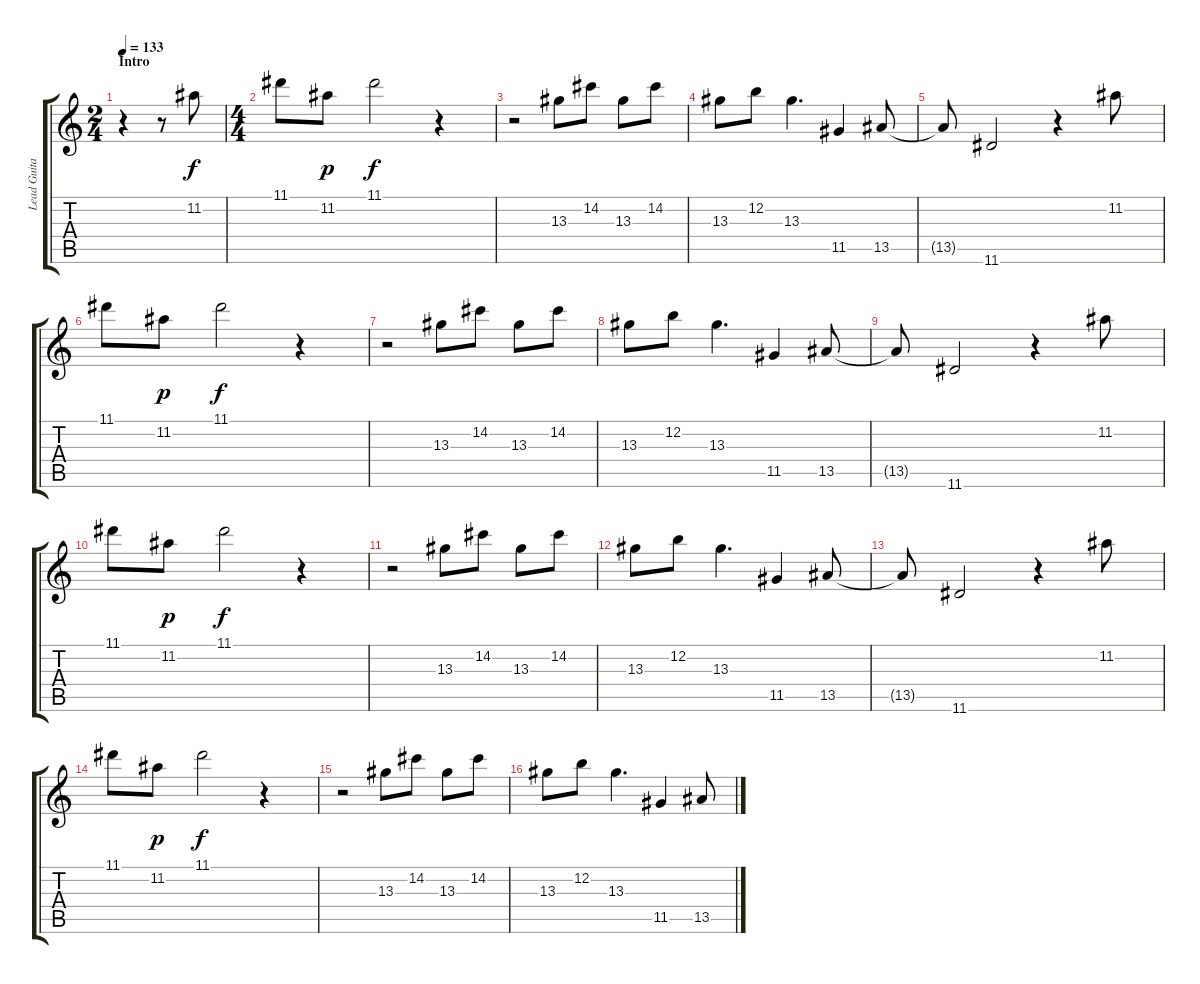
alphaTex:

\track ("Lead Guitar" "Lead Guita") {instrument electricguitarclean}
\staff {score tabs}
\tuning (E4 B3 G3 D3 A2 E2) {hide}
\ts (2 4)
\section ("" "Intro")
\tempo 133
\clef g2
\ks c
r.4{dy f instrument electricguitarclean} r.8 11.2.8 |
\ts (4 4)
11.1.8 11.2.8{dy p} 11.1.2{dy f} r.4 |
r.2 13.3.8 14.2.8 13.3.8 14.2.8 |
13.3.8 12.2.8 13.3.4{d} 11.5.4 13.5.8 |
13.5{t}.8 11.6.2 r.4 11.2.8 |
11.1.8 11.2.8{dy p} 11.1.2{dy f} r.4 |
r.2 13.3.8 14.2.8 13.3.8 14.2.8 |
13.3.8 12.2.8 13.3.4{d} 11.5.4 13.5.8 |
13.5{t}.8 11.6.2 r.4 11.2.8 |
11.1.8 11.2.8{dy p} 11.1.2{dy f} r.4 |
r.2 13.3.8 14.2.8 13.3.8 14.2.8 |
13.3.8 12.2.8 13.3.4{d} 11.5.4 13.5.8 |
13.5{t}.8 11.6.2 r.4 11.2.8 |
11.1.8 11.2.8{dy p} 11.1.2{dy f} r.4 |
r.2 13.3.8 14.2.8 13.3.8 14.2.8 |
13.3.8 12.2.8 13.3.4{d} 11.5.4 13.5.8
